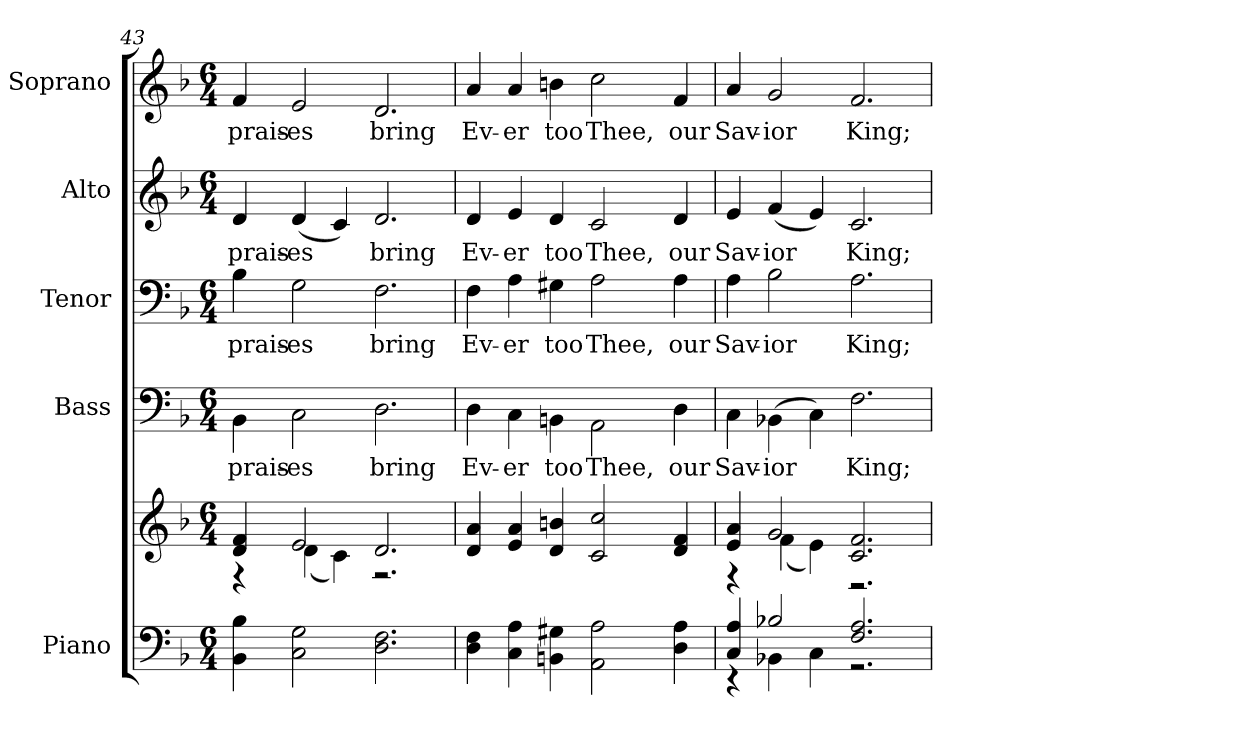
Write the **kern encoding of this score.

**kern	**kern	**kern	**text	**kern	**text	**kern	**text	**kern	**text
*part5	*part5	*part4	*part4	*part3	*part3	*part2	*part2	*part1	*part1
*staff6	*staff5	*staff4	*staff4	*staff3	*staff3	*staff2	*staff2	*staff1	*staff1
*I"Piano	*	*I"Bass	*	*I"Tenor	*	*I"Alto	*	*I"Soprano	*
*I'Pno.	*	*I'B.	*	*I'T.	*	*I'A.	*	*I'S.	*
*clefF4	*clefG2	*clefF4	*	*clefF4	*	*clefG2	*	*clefG2	*
*k[b-]	*k[b-]	*k[b-]	*	*k[b-]	*	*k[b-]	*	*k[b-]	*
*F:	*F:	*F:	*	*F:	*	*F:	*	*F:	*
*M6/4	*M6/4	*M6/4	*	*M6/4	*	*M6/4	*	*M6/4	*
=43	=43	=43	=43	=43	=43	=43	=43	=43	=43
*	*^	*	*	*	*	*	*	*	*
!	!	!	!	!LO:LY:b:color=#000000	!	!	!	!	!	!
!	!	!	!	!	!	!LO:LY:b:color=#000000	!	!	!	!
!	!	!	!	!	!	!	!	!LO:LY:b:color=#000000	!	!
!	!	!	!	!	!	!	!	!	!	!LO:LY:b:color=#000000
4BB-i\ 4B-i	4di/ 4fi	4r	4BB-i\	prais-	4B-i\	prais-	4di/	prais-	4fi/	prais-
!	!	!	!	!LO:LY:b:color=#000000	!	!	!	!	!	!
!	!	!	!	!	!	!LO:LY:b:color=#000000	!	!	!	!
!	!	!	!	!	!	!	!	!LO:LY:b:color=#000000	!	!
!	!	!	!	!	!	!	!	!	!	!LO:LY:b:color=#000000
2Ci\ 2Gi	2ei/	(4di\	2Ci\	-es	2Gi\	-es	(4di/	-es	2ei/	-es
.	.	4ci\)	.	.	.	.	4ci/)	.	.	.
!	!	!	!	!LO:LY:b:color=#000000	!	!	!	!	!	!
!	!	!	!	!	!	!LO:LY:b:color=#000000	!	!	!	!
!	!	!	!	!	!	!	!	!LO:LY:b:color=#000000	!	!
!	!	!	!	!	!	!	!	!	!	!LO:LY:b:color=#000000
2.Di\ 2.Fi	2.di/	2.r	2.Di\	bring	2.Fi\	bring	2.di/	bring	2.di/	bring
!!LO:PB:g=z
=44	=44	=44	=44	=44	=44	=44	=44	=44	=44	=44
*^	*	*	*	*	*	*	*	*	*	*
!	!	!	!	!	!LO:LY:b:color=#000000	!	!	!	!	!	!
!	!	!	!	!	!	!	!LO:LY:b:color=#000000	!	!	!	!
!	!	!	!	!	!	!	!	!	!LO:LY:b:color=#000000	!	!
!	!	!	!	!	!	!	!	!	!	!	!LO:LY:b:color=#000000
4Di\ 4Fi	4ryy	4di/ 4ai	4ryy	4Di\	Ev-	4Fi\	Ev-	4di/	Ev-	4ai/	Ev-
!	!	!	!	!	!LO:LY:b:color=#000000	!	!	!	!	!	!
!	!	!	!	!	!	!	!LO:LY:b:color=#000000	!	!	!	!
!	!	!	!	!	!	!	!	!	!LO:LY:b:color=#000000	!	!
!	!	!	!	!	!	!	!	!	!	!	!LO:LY:b:color=#000000
4Ci\ 4Ai	4ryy	4ei/ 4ai	4ryy	4Ci\	-er	4Ai\	-er	4ei/	-er	4ai/	-er
!	!	!	!	!	!LO:LY:b:color=#000000	!	!	!	!	!	!
!	!	!	!	!	!	!	!LO:LY:b:color=#000000	!	!	!	!
!	!	!	!	!	!	!	!	!	!LO:LY:b:color=#000000	!	!
!	!	!	!	!	!	!	!	!	!	!	!LO:LY:b:color=#000000
4BBni\ 4G#Xi	4ryy	4di/ 4bni	4ryy	4BBni\	too	4G#Xi\	too	4di/	too	4bni\	too
!	!	!	!	!	!LO:LY:b:color=#000000	!	!	!	!	!	!
!	!	!	!	!	!	!	!LO:LY:b:color=#000000	!	!	!	!
!	!	!	!	!	!	!	!	!	!LO:LY:b:color=#000000	!	!
!	!	!	!	!	!	!	!	!	!	!	!LO:LY:b:color=#000000
2AAi\ 2Ai	4ryy	2ci/ 2cci	4ryy	2AAi\	Thee,	2Ai\	Thee,	2ci/	Thee,	2cci\	Thee,
.	4ryy	.	4ryy	.	.	.	.	.	.	.	.
!	!	!	!	!	!LO:LY:b:color=#000000	!	!	!	!	!	!
!	!	!	!	!	!	!	!LO:LY:b:color=#000000	!	!	!	!
!	!	!	!	!	!	!	!	!	!LO:LY:b:color=#000000	!	!
!	!	!	!	!	!	!	!	!	!	!	!LO:LY:b:color=#000000
4Di\ 4Ai	4ryy	4di/ 4fi	4ryy	4Di\	our	4Ai\	our	4di/	our	4fi/	our
=45	=45	=45	=45	=45	=45	=45	=45	=45	=45	=45	=45
!	!	!	!	!	!LO:LY:b:color=#000000	!	!	!	!	!	!
!	!	!	!	!	!	!	!LO:LY:b:color=#000000	!	!	!	!
!	!	!	!	!	!	!	!	!	!LO:LY:b:color=#000000	!	!
!	!	!	!	!	!	!	!	!	!	!	!LO:LY:b:color=#000000
4Ci/ 4Ai	4r	4ei/ 4ai	4r	4Ci\	Sav-	4Ai\	Sav-	4ei/	Sav-	4ai/	Sav-
!	!	!	!	!	!LO:LY:b:color=#000000	!	!	!	!	!	!
!	!	!	!	!	!	!	!LO:LY:b:color=#000000	!	!	!	!
!	!	!	!	!	!	!	!	!	!LO:LY:b:color=#000000	!	!
!	!	!	!	!	!	!	!	!	!	!	!LO:LY:b:color=#000000
2B-Xi/	4BB-Xi\	2gi/	(4fi\	(4BB-Xi\	-ior	2B-i\	-ior	(4fi/	-ior	2gi/	-ior
.	4Ci\	.	4ei\)	4Ci\)	.	.	.	4ei/)	.	.	.
!	!	!	!	!	!LO:LY:b:color=#000000	!	!	!	!	!	!
!	!	!	!	!	!	!	!LO:LY:b:color=#000000	!	!	!	!
!	!	!	!	!	!	!	!	!	!LO:LY:b:color=#000000	!	!
!	!	!	!	!	!	!	!	!	!	!	!LO:LY:b:color=#000000
2.Fi/ 2.Ai	2.r	2.ci/ 2.fi	2.r	2.Fi\	King;	2.Ai\	King;	2.ci/	King;	2.fi/	King;
*v	*v	*	*	*	*	*	*	*	*	*	*
*	*v	*v	*	*	*	*	*	*	*	*
=	=	=	=	=	=	=	=	=	=
*-	*-	*-	*-	*-	*-	*-	*-	*-	*-
